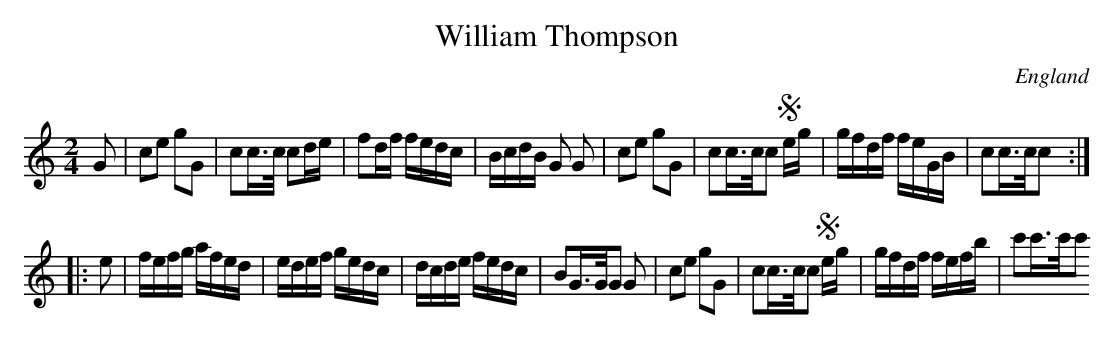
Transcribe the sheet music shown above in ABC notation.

X:1
T:William Thompson
L:1/8
M:2/4
O:England
K:C major
G | \
ce gG |  cc/>c/ cd/e/ | fd/f/ f/e/d/c/ | B/c/d/B/ G G | \
ce gG | cc/>c/c !segno!e/g/ | g/f/d/f/ f/e/G/B/ | cc/>c/c ::
e | \
f/e/f/g/ a/f/e/d/ | e/d/e/f/ g/e/d/c/ | d/c/d/e/ f/e/d/c/ | BG/>G/G G |\
ce gG | cc/>c/c !segno! e/g/ | g/f/d/f/ f/e/f/b/ | c'c'/>c'/c'
